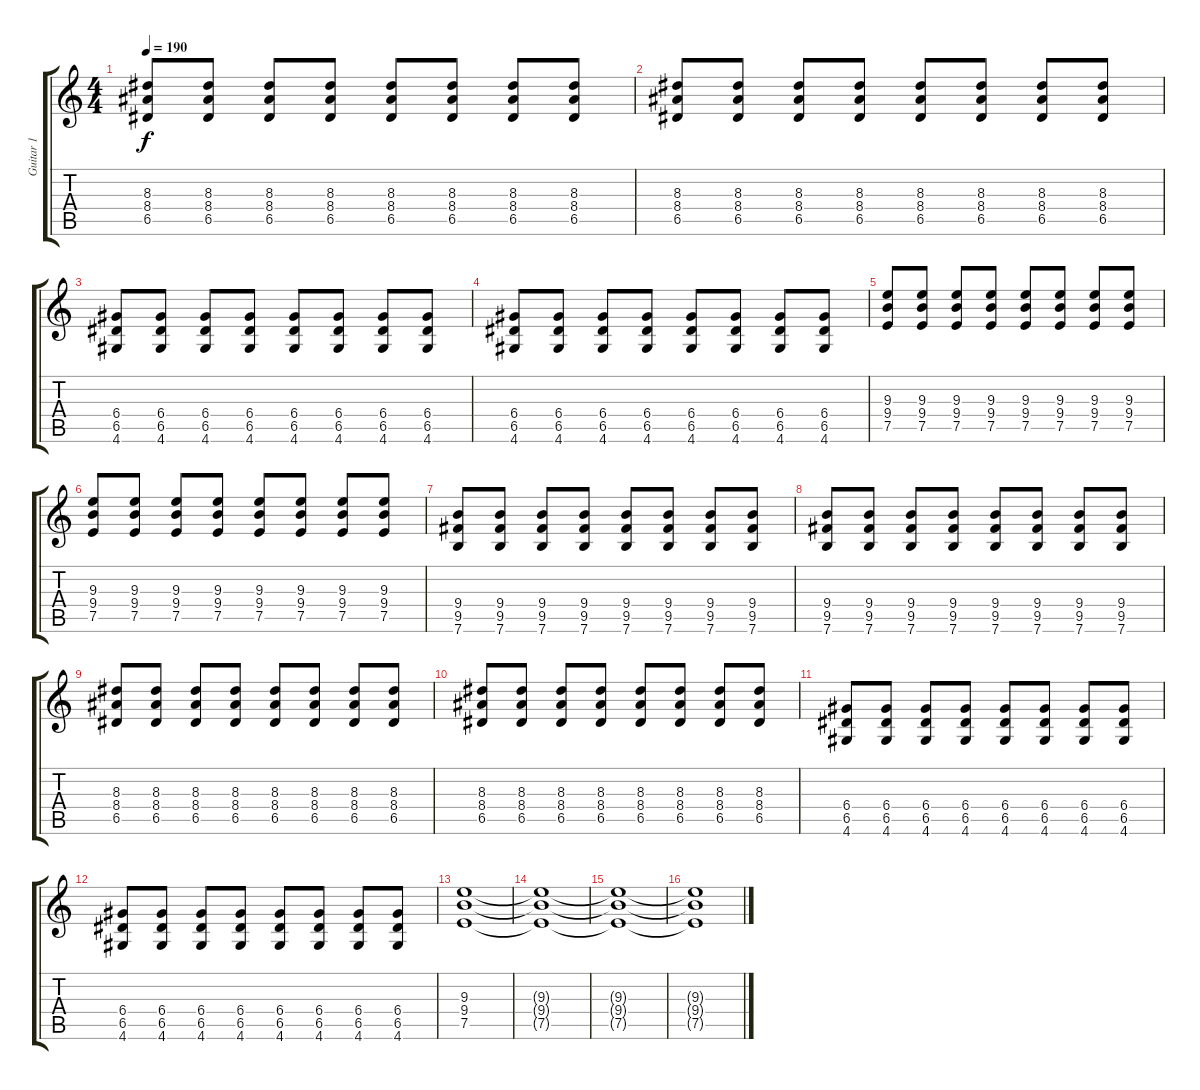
\track ("Guitar 1" "Guitar 1") {instrument distortionguitar}
\staff {score tabs}
\tuning (E4 B3 G3 D3 A2 E2) {hide}
\ts (4 4)
\tempo 190
\clef g2
\ks c
(8.3 8.4 6.5).8{dy f} (8.3 8.4 6.5).8 (8.3 8.4 6.5).8 (8.3 8.4 6.5).8 (8.3 8.4 6.5).8 (8.3 8.4 6.5).8 (8.3 8.4 6.5).8 (8.3 8.4 6.5).8 |
(8.3 8.4 6.5).8 (8.3 8.4 6.5).8 (8.3 8.4 6.5).8 (8.3 8.4 6.5).8 (8.3 8.4 6.5).8 (8.3 8.4 6.5).8 (8.3 8.4 6.5).8 (8.3 8.4 6.5).8 |
(6.4 6.5 4.6).8 (6.4 6.5 4.6).8 (6.4 6.5 4.6).8 (6.4 6.5 4.6).8 (6.4 6.5 4.6).8 (6.4 6.5 4.6).8 (6.4 6.5 4.6).8 (6.4 6.5 4.6).8 |
(6.4 6.5 4.6).8 (6.4 6.5 4.6).8 (6.4 6.5 4.6).8 (6.4 6.5 4.6).8 (6.4 6.5 4.6).8 (6.4 6.5 4.6).8 (6.4 6.5 4.6).8 (6.4 6.5 4.6).8 |
(9.3 9.4 7.5).8 (9.3 9.4 7.5).8 (9.3 9.4 7.5).8 (9.3 9.4 7.5).8 (9.3 9.4 7.5).8 (9.3 9.4 7.5).8 (9.3 9.4 7.5).8 (9.3 9.4 7.5).8 |
(9.3 9.4 7.5).8 (9.3 9.4 7.5).8 (9.3 9.4 7.5).8 (9.3 9.4 7.5).8 (9.3 9.4 7.5).8 (9.3 9.4 7.5).8 (9.3 9.4 7.5).8 (9.3 9.4 7.5).8 |
(9.4 9.5 7.6).8 (9.4 9.5 7.6).8 (9.4 9.5 7.6).8 (9.4 9.5 7.6).8 (9.4 9.5 7.6).8 (9.4 9.5 7.6).8 (9.4 9.5 7.6).8 (9.4 9.5 7.6).8 |
(9.4 9.5 7.6).8 (9.4 9.5 7.6).8 (9.4 9.5 7.6).8 (9.4 9.5 7.6).8 (9.4 9.5 7.6).8 (9.4 9.5 7.6).8 (9.4 9.5 7.6).8 (9.4 9.5 7.6).8 |
(8.3 8.4 6.5).8 (8.3 8.4 6.5).8 (8.3 8.4 6.5).8 (8.3 8.4 6.5).8 (8.3 8.4 6.5).8 (8.3 8.4 6.5).8 (8.3 8.4 6.5).8 (8.3 8.4 6.5).8 |
(8.3 8.4 6.5).8 (8.3 8.4 6.5).8 (8.3 8.4 6.5).8 (8.3 8.4 6.5).8 (8.3 8.4 6.5).8 (8.3 8.4 6.5).8 (8.3 8.4 6.5).8 (8.3 8.4 6.5).8 |
(6.4 6.5 4.6).8 (6.4 6.5 4.6).8 (6.4 6.5 4.6).8 (6.4 6.5 4.6).8 (6.4 6.5 4.6).8 (6.4 6.5 4.6).8 (6.4 6.5 4.6).8 (6.4 6.5 4.6).8 |
(6.4 6.5 4.6).8 (6.4 6.5 4.6).8 (6.4 6.5 4.6).8 (6.4 6.5 4.6).8 (6.4 6.5 4.6).8 (6.4 6.5 4.6).8 (6.4 6.5 4.6).8 (6.4 6.5 4.6).8 |
(9.3 9.4 7.5).1 |
(9.3{t} 9.4{t} 7.5{t}).1 |
(9.3{t} 9.4{t} 7.5{t}).1 |
(9.3{t} 9.4{t} 7.5{t}).1
